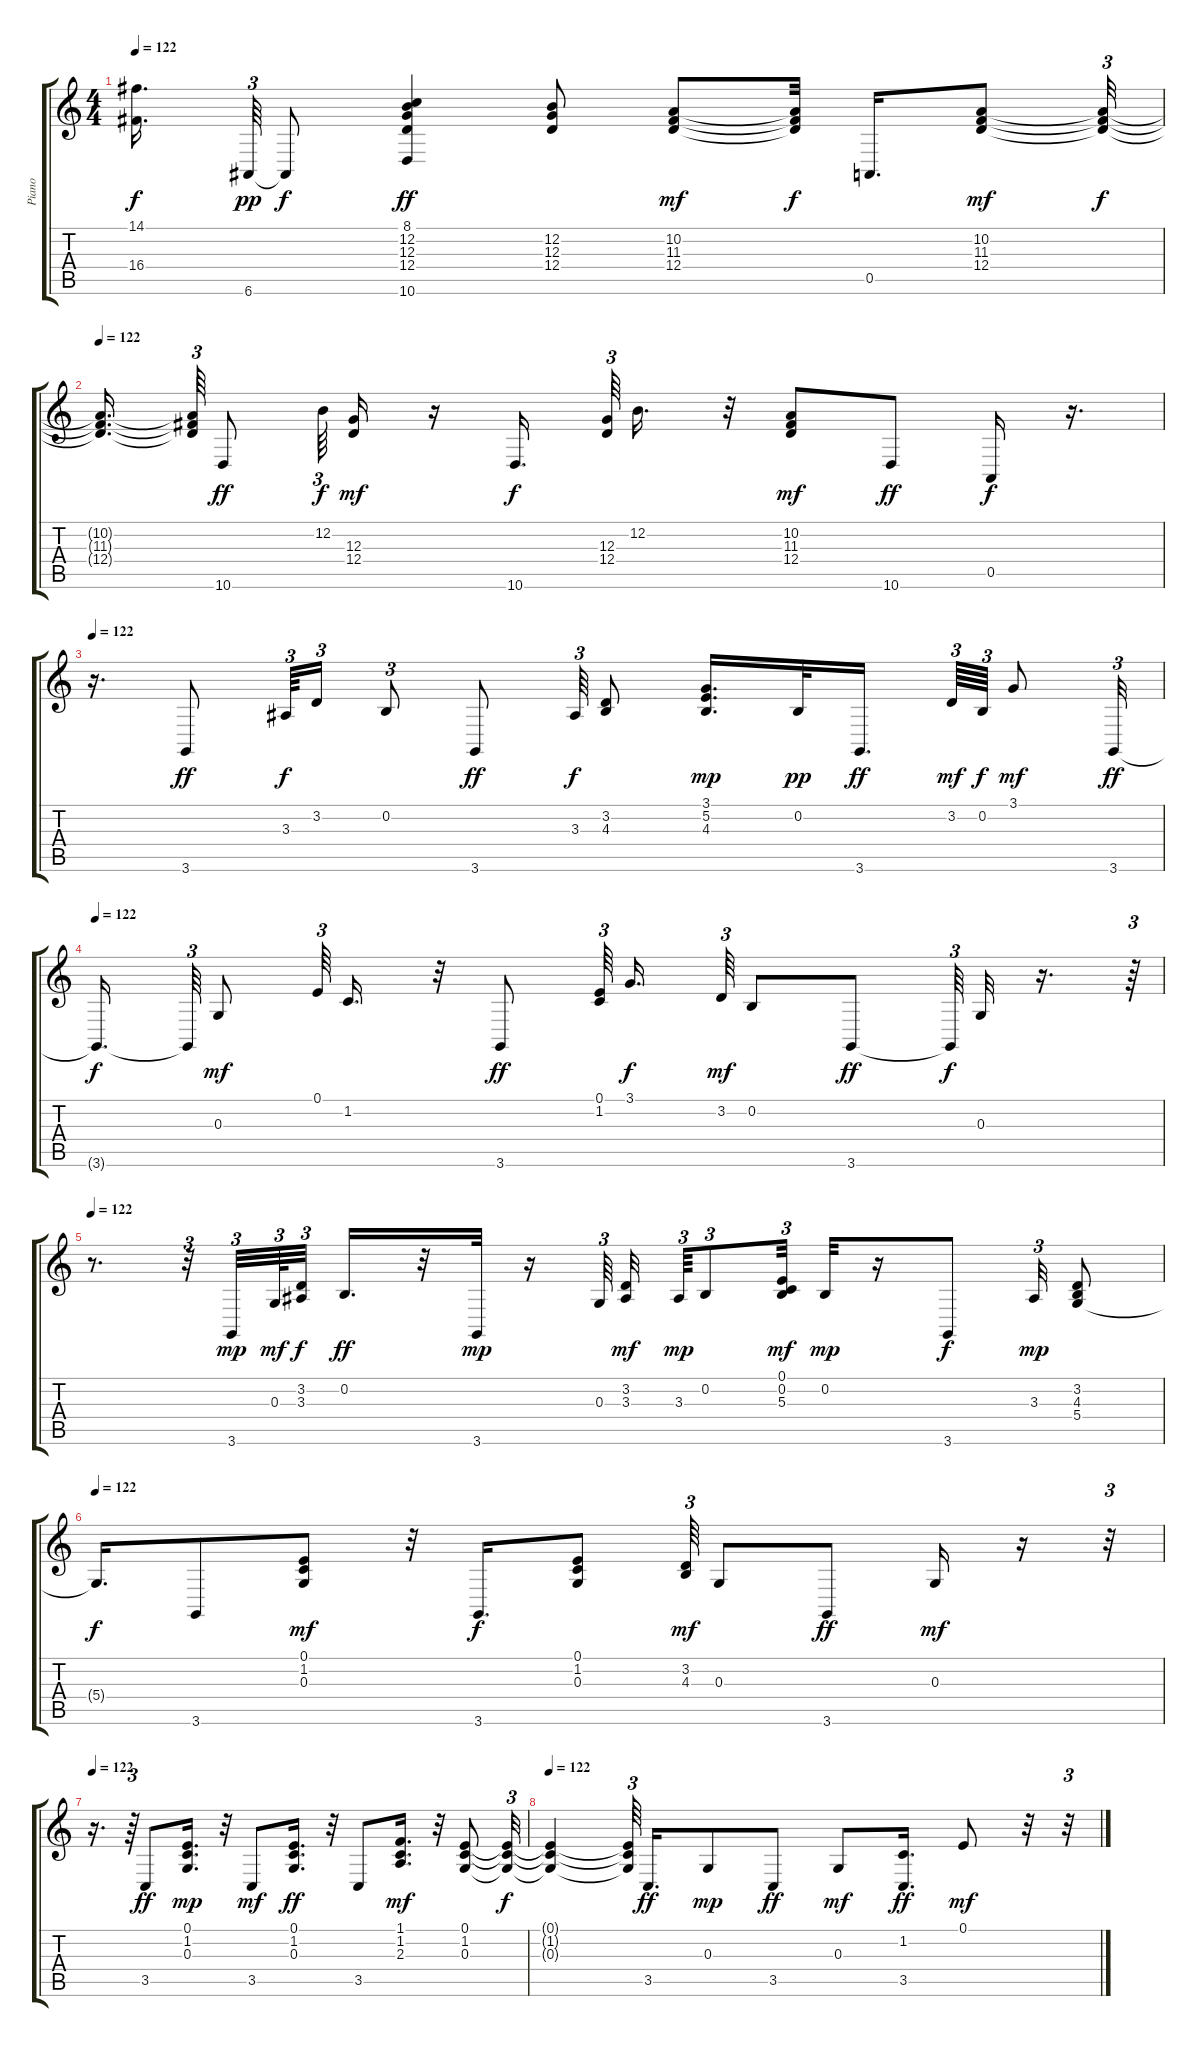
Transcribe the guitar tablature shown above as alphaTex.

\track ("Piano" "Piano") {instrument acousticgrandpiano}
\staff {score tabs}
\tuning (E4 B3 G3 D3 A2 E2) {hide}
\ts (4 4)
\tempo 122
\clef g2
\ks c
(14.1{t} 16.4{t}).16{d dy f} 6.6.64{tu (3 2) dy pp} 6.6{t}.8{dy f} (8.1 12.2 12.3 12.4 10.6).4{dy ff} (12.2 12.3 12.4).8 (10.2 11.3 12.4).8{dy mf} (10.2{t} 11.3{t} 12.4{t}).32{dy f} 0.5.16{d} (10.2 11.3 12.4).8{dy mf} (10.2{t} 11.3{t} 12.4{t}).32{tu (3 2) dy f} |
\tempo 122
(10.2{t} 11.3{t} 12.4{t}).16{d} (10.2{t} 11.3{t} 12.4{t}).64{tu (3 2)} 10.6.8{dy ff} 12.2.64{tu (3 2) dy f} (12.3 12.4).16{dy mf} r.16 10.6.16{d dy f} (12.3 12.4).64{tu (3 2)} 12.2.16{d} r.32 (10.2 11.3 12.4).8{dy mf} 10.6.8{dy ff} 0.5.16{dy f} r.16{d} |
\tempo 122
r.16{d} 3.6.8{dy ff} 3.3.64{tu (3 2) dy f} 3.2.16{tu (3 2)} 0.2.8{tu (3 2)} 3.6.8{dy ff} 3.3.64{tu (3 2) dy f} (3.2 4.3).8 (3.1 5.2 4.3).16{d dy mp} 0.2.32{dy pp} 3.6.16{d dy ff} 3.2.64{tu (3 2) dy mf} 0.2.64{tu (3 2) dy f} 3.1.8{dy mf} 3.6.32{tu (3 2) dy ff} |
\tempo 122
3.6{t}.16{d dy f} 3.6{t}.64{tu (3 2)} 0.3.8{dy mf} 0.1.64{tu (3 2)} 1.2.16{d} r.32 3.6.8{dy ff} (0.1 1.2).64{tu (3 2)} 3.1.16{d dy f} 3.2.64{tu (3 2) dy mf} 0.2.8 3.6.8{dy ff} 3.6{t}.64{tu (3 2) dy f} 0.3.32 r.16{d} r.64{tu (3 2)} |
\tempo 122
r.8{d} r.32{tu (3 2)} 3.6.32{tu (3 2) dy mp} 0.3.64{tu (3 2) dy mf} (3.2 3.3).32{tu (3 2) dy f} 0.2.16{d dy ff} r.32 3.6.32{dy mp} r.16 0.3.64{tu (3 2)} (3.2 3.3).32{dy mf} 3.3.64{tu (3 2) dy mp} 0.2.8{tu (3 2)} (0.1 0.2 5.3).32{tu (3 2) dy mf} 0.2.32{dy mp} r.16 3.6.8{dy f} 3.3.32{tu (3 2) dy mp} (3.2 4.3 5.4).8 |
\tempo 122
5.4{t}.16{d dy f} 3.6.8 (0.1 1.2 0.3).8{dy mf} r.32 3.6.16{d dy f} (0.1 1.2 0.3).8 (3.2 4.3).64{tu (3 2) dy mf} 0.3.8 3.6.8{dy ff} 0.3.16{dy mf} r.16 r.32{tu (3 2)} |
\tempo 122
r.16{d} r.64{tu (3 2)} 3.5.8{dy ff} (0.1 1.2 0.3).16{d dy mp} r.32 3.5.8{dy mf} (0.1 1.2 0.3).16{d dy ff} r.32 3.5.8 (1.1 1.2 2.3).16{d dy mf} r.32 (0.1 1.2 0.3).8 (0.1{t} 1.2{t} 0.3{t}).32{tu (3 2) dy f} |
\tempo 122
(0.1{t} 1.2{t} 0.3{t}).4 (0.1{t} 1.2{t} 0.3{t}).64{tu (3 2)} 3.5.16{d dy ff} 0.3.8{dy mp} 3.5.8{dy ff} 0.3.8{dy mf} (1.2 3.5).16{d dy ff} 0.1.8{dy mf} r.32 r.32{tu (3 2)}
